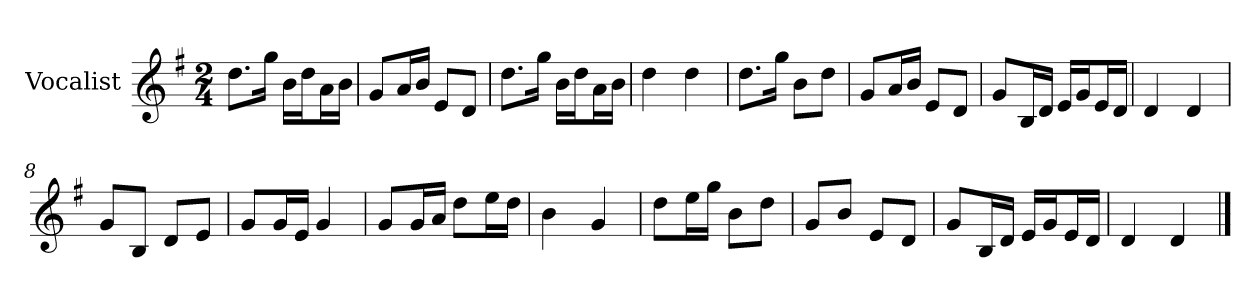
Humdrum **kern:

**kern
*part1
*staff1
*I"Vocalist
*k[f#]
*G:
*M2/4
=
8.ddL
16ggJk
16bLL
16ddJ
16aL
16bJJ
=1
8gL
16aL
16bJJ
8eL
8dJ
=2
8.ddL
16ggJk
16bLL
16ddJ
16aL
16bJJ
=3
4dd
4dd
=4
8.ddL
16ggJk
8bL
8ddJ
=5
8gL
16aL
16bJJ
8eL
8dJ
=6
8gL
16BL
16dJJ
16eLL
16gJ
16eL
16dJJ
=7
4d
4d
=8
8gL
8BJ
8dL
8eJ
=9
8gL
16gL
16eJJ
4g
=10
8gL
16gL
16aJJ
8ddL
16eeL
16ddJJ
=11
4b
4g
=12
8ddL
16eeL
16ggJJ
8bL
8ddJ
=13
8gL
8bJ
8eL
8dJ
=14
8gL
16BL
16dJJ
16eLL
16gJ
16eL
16dJJ
=15
4d
4d
==
*-
